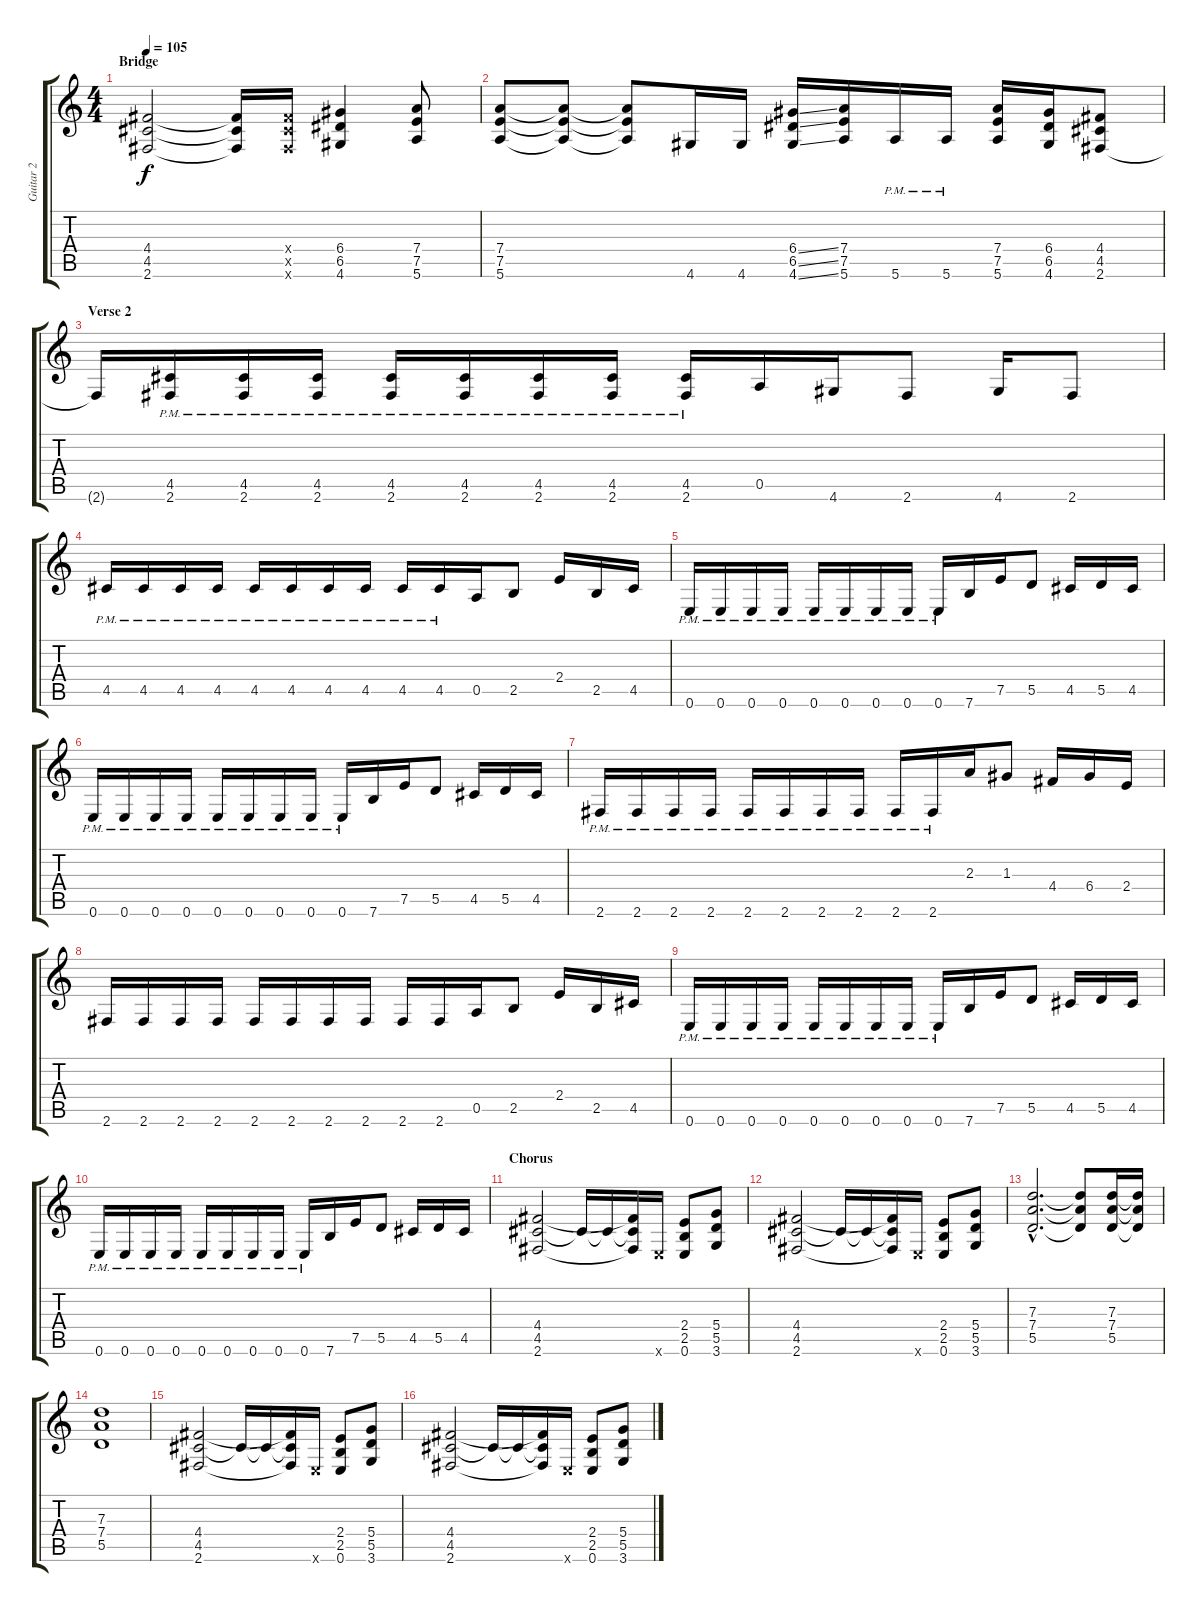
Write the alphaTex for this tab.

\track ("Guitar 2" "Guitar 2") {instrument distortionguitar}
\staff {score tabs}
\tuning (E4 B3 G3 D3 A2 E2) {hide}
\ts (4 4)
\section ("" "Bridge")
\tempo 105
\clef g2
\ks c
(4.4 4.5 2.6).2{dy f} (4.4{t} 4.5{t} 2.6{t}).16 (4.4{x} 4.5{x} 2.6{x}).16 (6.4 6.5 4.6).4 (7.4 7.5 5.6).8 |
(7.4 7.5 5.6).8 (7.4{t} 7.5{t} 5.6{t}).8 (7.4{t} 7.5{t} 5.6{t}).8 4.6.16 4.6.16 (6.4{ss} 6.5{ss} 4.6{ss}).16 (7.4 7.5 5.6).16 5.6{pm}.16 5.6{pm}.16 (7.4 7.5 5.6).16 (6.4 6.5 4.6).16 (4.4 4.5 2.6).8 |
\section ("" "Verse 2")
2.6{t}.16 (4.5{pm} 2.6).16 (4.5{pm} 2.6).16 (4.5{pm} 2.6).16 (4.5{pm} 2.6).16 (4.5{pm} 2.6).16 (4.5{pm} 2.6).16 (4.5{pm} 2.6).16 (4.5{pm} 2.6).16 0.5.16 4.6.16 2.6.8 4.6.16 2.6.8 |
4.5{pm}.16 4.5{pm}.16 4.5{pm}.16 4.5{pm}.16 4.5{pm}.16 4.5{pm}.16 4.5{pm}.16 4.5{pm}.16 4.5{pm}.16 4.5{pm}.16 0.5.16 2.5.8 2.4.16 2.5.16 4.5.16 |
0.6{pm}.16 0.6{pm}.16 0.6{pm}.16 0.6{pm}.16 0.6{pm}.16 0.6{pm}.16 0.6{pm}.16 0.6{pm}.16 0.6{pm}.16 7.6.16 7.5.16 5.5.8 4.5.16 5.5.16 4.5.16 |
0.6{pm}.16 0.6{pm}.16 0.6{pm}.16 0.6{pm}.16 0.6{pm}.16 0.6{pm}.16 0.6{pm}.16 0.6{pm}.16 0.6{pm}.16 7.6.16 7.5.16 5.5.8 4.5.16 5.5.16 4.5.16 |
2.6{pm}.16 2.6{pm}.16 2.6{pm}.16 2.6{pm}.16 2.6{pm}.16 2.6{pm}.16 2.6{pm}.16 2.6{pm}.16 2.6{pm}.16 2.6{pm}.16 2.3.16 1.3.8 4.4.16 6.4.16 2.4.16 |
2.6.16 2.6.16 2.6.16 2.6.16 2.6.16 2.6.16 2.6.16 2.6.16 2.6.16 2.6.16 0.5.16 2.5.8 2.4.16 2.5.16 4.5.16 |
0.6{pm}.16 0.6{pm}.16 0.6{pm}.16 0.6{pm}.16 0.6{pm}.16 0.6{pm}.16 0.6{pm}.16 0.6{pm}.16 0.6{pm}.16 7.6.16 7.5.16 5.5.8 4.5.16 5.5.16 4.5.16 |
0.6{pm}.16 0.6{pm}.16 0.6{pm}.16 0.6{pm}.16 0.6{pm}.16 0.6{pm}.16 0.6{pm}.16 0.6{pm}.16 0.6{pm}.16 7.6.16 7.5.16 5.5.8 4.5.16 5.5.16 4.5.16 |
\section ("" "Chorus")
(4.4 4.5 2.6).2 4.5{t}.16 4.5{t}.16 (4.4{t} 4.5{t} 2.6{t}).16 0.6{x}.16 (2.4 2.5 0.6).8 (5.4 5.5 3.6).8 |
(4.4 4.5 2.6).2 4.5{t}.16 4.5{t}.16 (4.4{t} 4.5{t} 2.6{t}).16 0.6{x}.16 (2.4 2.5 0.6).8 (5.4 5.5 3.6).8 |
(7.3{hac} 7.4{hac} 5.5{hac}).2{d} (7.3{t} 7.4{t} 5.5{t}).8 (7.3 7.4 5.5).16 (7.3{t} 7.4{t} 5.5{t}).16 |
(7.3 7.4 5.5).1 |
(4.4 4.5 2.6).2 4.5{t}.16 4.5{t}.16 (4.4{t} 4.5{t} 2.6{t}).16 0.6{x}.16 (2.4 2.5 0.6).8 (5.4 5.5 3.6).8 |
(4.4 4.5 2.6).2 4.5{t}.16 4.5{t}.16 (4.4{t} 4.5{t} 2.6{t}).16 0.6{x}.16 (2.4 2.5 0.6).8 (5.4 5.5 3.6).8
